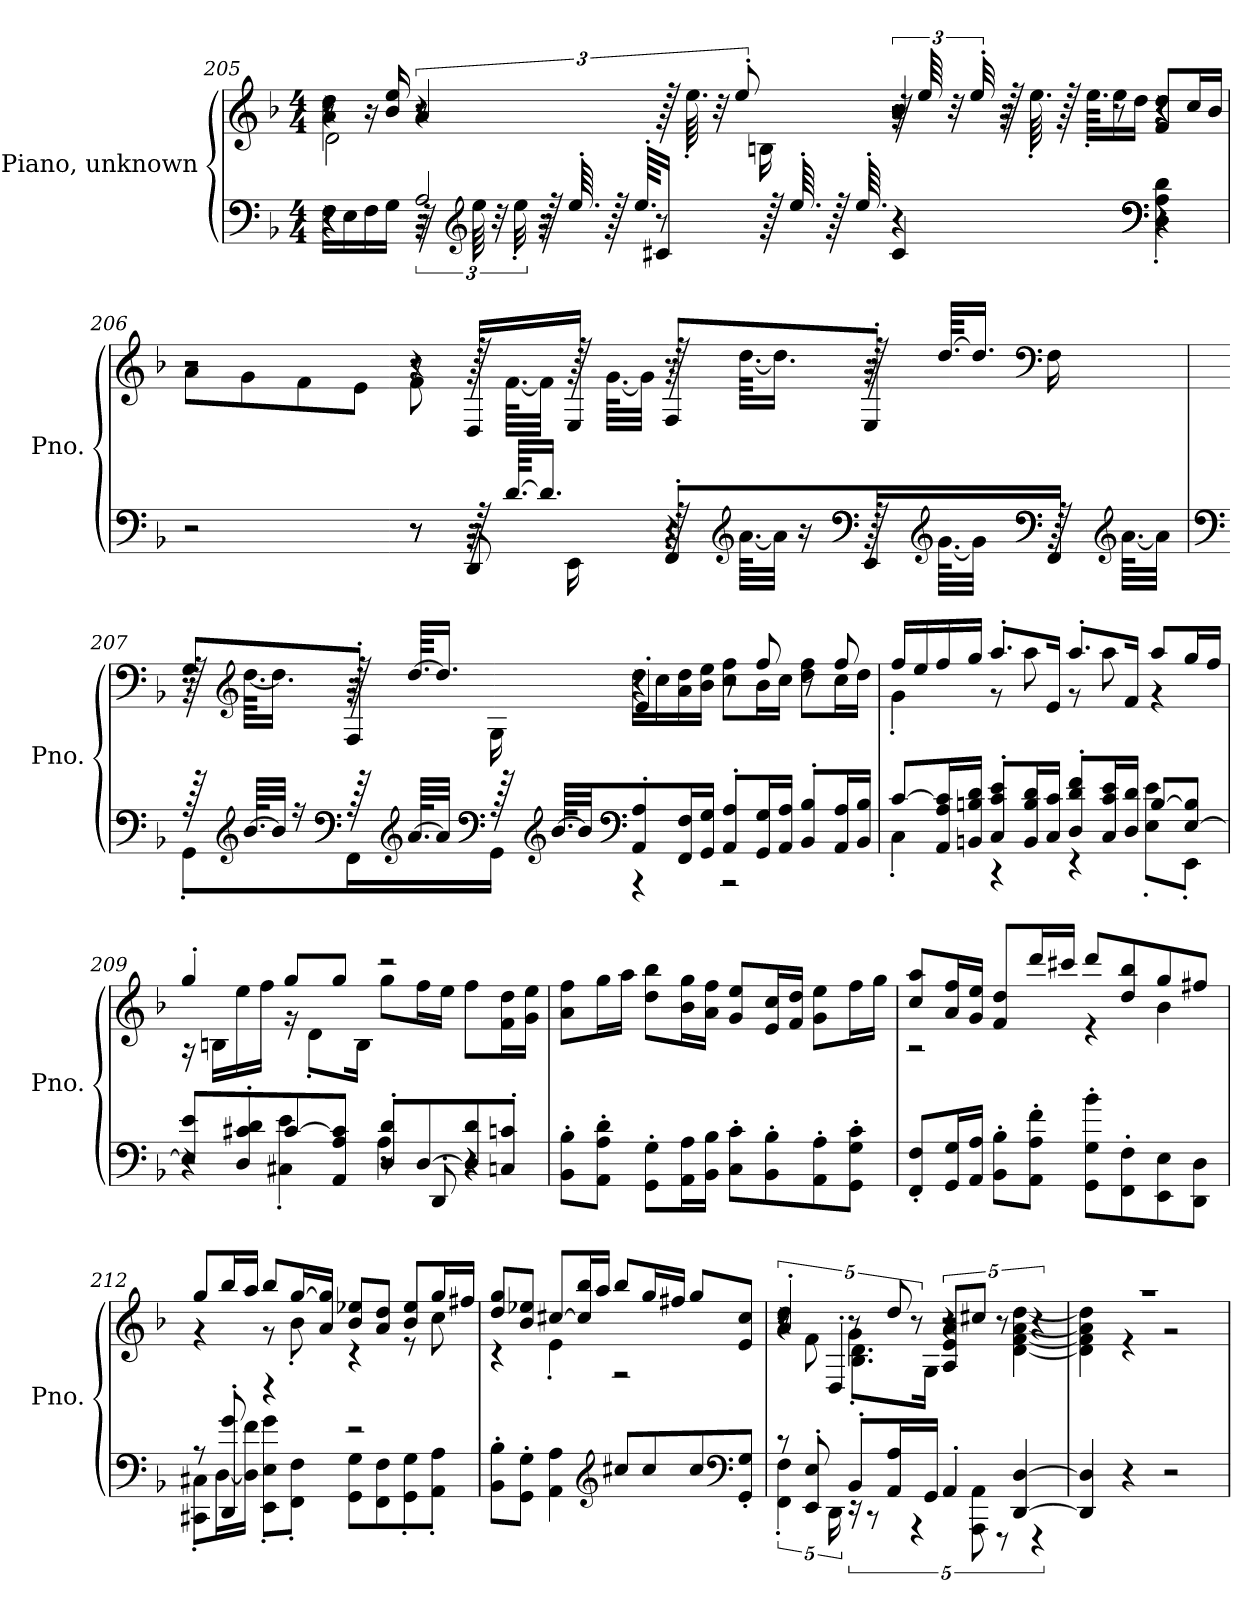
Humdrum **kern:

**kern	**kern
*part1	*part1
*staff2	*staff1
*I"Piano, unknown	*
*I'Pno.	*
!!LO:LB:g=z
*clefF4	*clefG2
*k[b-]	*k[b-]
*M4/4	*M4/4
=205	=205
*^	*^
*	*^	*	*^
*	*	*	*	*	*^
4r	16F\LL	4r	8r	4a\ 4dd\	4r	2d\
.	16E\	.	.	.	.	.
.	16F\	.	16r	.	.	.
.	16G\JJ	.	16b-/ 16ee/	.	.	.
16r	96r	2A/	6r	8r	4a/	.
*clefG2	*	*	*	*	*	*
.	96ee\	.	.	.	.	.
.	48r	.	.	.	.	.
.	48ee'\	.	.	.	.	.
128r	16r	.	.	.	.	.
64.ee'/	.	.	.	.	.	.
128r	.	.	.	.	.	.
64.ee'/KKLL	.	.	.	.	.	.
16c#X/JJ	8r	.	.	128r	.	.
.	.	.	.	64.ee'\	.	.
.	.	.	.	32r	.	.
.	.	.	12ee'/	.	.	.
128r	.	.	.	16Bn\	.	.
64.ee'/	.	.	.	.	.	.
128r	.	.	.	.	.	.
64.ee'/	.	.	.	.	.	.
4c#/	4r	.	96r	16r	4b-/	2r
.	.	.	96ee/	.	.	.
.	.	.	48r	.	.	.
.	.	.	48ee'/	.	.	.
.	.	.	16r	128r	.	.
.	.	.	.	64.ee'\	.	.
.	.	.	.	128r	.	.
.	.	.	.	64.ee'\KKLL	.	.
.	.	.	8r	16ee\	.	.
.	.	.	.	16dd\JJ	.	.
*clefF4	*	*	*	*	*	*
4r	4D\' 4A\' 4d\'	4r	8f/ 8dd/L	4r	4r	.
.	.	.	16cc/L	.	.	.
.	.	.	16b-/JJ	.	.	.
*	*	*	*	*	*v	*v
!!LO:LB:g=z
=206	=206	=206	=206	=206	=206
2r	2r	2r	2r	8a\L	2r
.	.	.	.	8g\	.
.	.	.	.	8f\	.
.	.	.	.	8e\J	.
8r	8r	8r	4r	8f\	8r
128r	16r	8DD'/	.	128r	16D/LL
[64.d/KKLL	.	.	.	[64.f\KLLL	.
16.d/JJ]	.	.	.	32f\JJJ]	.
.	16EE\	.	.	128r	16E/JJ
.	.	.	.	[64.g\KLLL	.
.	.	.	.	32g\JJJ]	.
4r	128r	8FF'/L	8r	128r	8F/L
*clefG2	*	*	*	*	*
.	[64.a\KLLL	.	.	[64.dd\KKLL	.
.	32a\JJJ]	.	.	16.dd\JJ]	.
.	16r	.	.	.	.
*clefF4	*	*	*	*	*
.	128r	16EE/L	128r	16r	8E'/J
*clefG2	*	*	*	*	*
.	[64.g\KLLL	.	[64.dd/KKLL	.	.
.	32g\JJJ]	.	16.dd/JJ]	.	.
*clefF4	*	*	*clefF4	*	*
.	128r	16FF/JJ	.	16F\	.
*clefG2	*	*	*	*	*
.	[64.a\KLLL	.	.	.	.
.	32a\JJJ]	.	.	.	.
*v	*v	*v	*	*	*
!!LO:PB:g=z	!!	!!
=207	=207	=207	=207
*clefF4	*	*	*
*^	*	*	*
128r	8GG'\L	8r	128r	8G/L
*clefG2	*	*clefG2	*	*
[64.b-/KLLL	.	.	[64.dd\KKLL	.
32b-/JJJ]	.	.	16.dd\JJ]	.
16r	.	.	.	.
*clefF4	*	*	*	*
128r	16FF\L	128r	16r	8F'/J
*clefG2	*	*	*	*
[64.a/KLLL	.	[64.dd/KKLL	.	.
32a/JJJ]	.	16.dd/JJ]	.	.
*clefF4	*	*	*	*
128r	16GG\JJ	.	16G\	.
*clefG2	*	*	*	*
[64.b-/KLLL	.	.	.	.
32b-/JJ]	.	.	.	.
*clefF4	*	*	*	*
8AA/' 8A/'	4r	4r	16dd\LL	4e'/
.	.	.	16cc\	.
16FF/ 16F/L	.	.	16a\ 16dd\	.
16GG/ 16G/JJ	.	.	16b-\ 16ee\JJ	.
8AA/' 8A/'L	2r	8r	8cc\ 8ff\L	2r
16GG/ 16G/L	.	8ff/	16b-\L	.
16AA/ 16A/JJ	.	.	16cc\JJ	.
8BB-/' 8B-/'L	.	8r	8dd\ 8ff\L	.
16AA/ 16A/L	.	8ff/	16cc\L	.
16BB-/ 16B-/JJ	.	.	16dd\JJ	.
*	*	*	*v	*v
!!LO:LB:g=z
=208	=208	=208	=208
[8c/L	4C'\	16ff/LL	4g'\
.	.	16ee/	.
16AA/ 16A/ 16c/]L	.	16ff/	.
16BBn/ 16Bn/ 16d/JJ	.	16gg/JJ	.
8C/' 8c/' 8e/'L	4r	8.aa'/L	8r
16BB/ 16B/ 16d/L	.	.	8aa\
16C/ 16c/JJ	.	16e/Jk	.
8D/' 8d/' 8f/'L	4r	8.aa'/L	8r
16C/ 16c/ 16e/L	.	.	8aa\
16D/ 16d/JJ	.	16f/Jk	.
[8B/L	8E\' 8e\'L	8aa/L	4r
[8E/ 8B/]J	8EE'\J	16gg/L	.
.	.	16ff/JJ	.
=209	=209	=209	=209
*	*^	*	*
8E/] 8e/L	4r	2r	4gg'/	16r
.	.	.	.	16Bn\LL
8D/' 8c#X/' 8d/'	.	.	.	16ee\
.	.	.	.	16ff\JJ
[8c#/	4C#X\' 4e\'	.	8gg/L	16r
.	.	.	.	8d'\L
8AA/ 8A/ 8c#/]J	.	.	8gg/J	.
.	.	.	.	16B\Jk
8D/' 8d/'L	4A\	8r	2r	8gg\L
[8D/	.	8DD'/	.	16ff\L
.	.	.	.	16ee\JJ
8D/] 8d/	4r	4r	.	8ff\L
8Cn/' 8cn/'J	.	.	.	16f\ 16dd\L
.	.	.	.	16g\ 16ee\JJ
*v	*v	*v	*	*
*	*v	*v
!!LO:LB:g=z
=210	=210
8BB-\' 8B-\'L	8a\ 8ff\L
8AA\' 8A\' 8d\'J	16gg\L
.	16aa\JJ
8GG\' 8G\'L	8dd\ 8bb-\L
16AA\ 16A\L	16b-\ 16gg\L
16BB-\ 16B-\JJ	16a\ 16ff\JJ
8C\' 8c\'L	8g/ 8ee/L
8BB-\' 8B-\'	16e/ 16cc/L
.	16f/ 16dd/JJ
8AA\' 8A\'	8g\ 8ee\L
8GG\' 8G\' 8c\'J	16ff\L
.	16gg\JJ
=211	=211
*	*^
8FF/' 8F/'L	8cc/ 8aa/L	2r
16GG/ 16G/L	16a/ 16ff/L	.
16AA/ 16A/JJ	16g/ 16ee/JJ	.
8BB-\' 8B-\'L	8f/ 8dd/L	.
8AA\' 8A\' 8f\'J	16ddd/L	.
.	16ccc#X/JJ	.
8GG\' 8G\' 8b-\'L	8ddd/L	4r
8FF\' 8F\'	8dd/ 8bb-/	.
8EE\ 8E\	8gg/	4b-\
8DD\ 8D\J	8ff#X/J	.
=212	=212	=212
*^	*	*
8r	8CC#X\' 8C#X\'L	8gg/L	4r
8DD/' 8g/'	[16D\L	16bb-/L	.
.	16D\] 16f\JJ	16aa/JJ	.
4r	8EE\' 8E\' 8g\'L	8bb-/L	8r
.	8FF\' 8F\'J	[16gg/L	8b-'\
.	.	16a/ 16gg/]JJ	.
2r	8GG\ 8G\L	8b-/ 8ee-X/L	4r
.	8FF\ 8F\	8a/ 8dd/J	.
.	8GG\' 8G\'	8b-/ 8ee-/L	8r
.	8AA\' 8A\'J	16gg/L	8cc\
.	.	16ff#X/JJ	.
*v	*v	*	*
!!LO:LB:g=z	!!
=213	=213	=213
8BB-\' 8B-\'L	8dd/ 8gg/L	4r
8GG\' 8G\'J	8b-/ 8ee-X/J	.
4AA\ 4A\	[8cc#X/L	4e'\
.	16cc#/] 16bb-/L	.
.	16aa/JJ	.
*clefG2	*	*
8cc#X/L	8bb-/L	2r
8cc#/	16gg/L	.
.	16ff#X/JJ	.
8cc#/	8gg/L	.
*clefF4	*	*
8GG/' 8G/'J	8e/ 8cc#/J	.
=214	=214	=214
*^	*^	*^
8r	5FF\' 5F\'	4r	4r	5a/' 5dd/'	8r
8EE/' 8E/'	.	.	.	.	8f\
.	20DD\	.	.	5D'/	.
8BB-'/L	20r	8r	4g\	.	8.B-\' 8.d\'L
.	10r	.	.	.	.
16AA/ 16A/L	.	8dd/	.	.	.
.	5r	.	.	10r	.
16GG/JJ	.	.	.	.	16G\Jk
4AA'/	.	2r	2r	10A/ 10e/ 10a/L	4r
.	10AAA\ 10AA\	.	.	10cc#X/J	.
.	10r	.	.	10r	.
[4DD/ [4D/	.	.	.	.	[4d\ [4f\ [4a\ [4dd\
.	5r	.	.	5r	.
*v	*v	*	*	*	*
*	*	*v	*v	*v
=215	=215	=215
4DD/] 4D/]	1r	4d\] 4f\] 4a\] 4dd\]
4r	.	4r
2r	.	2r
*	*v	*v
=	=
*-	*-
